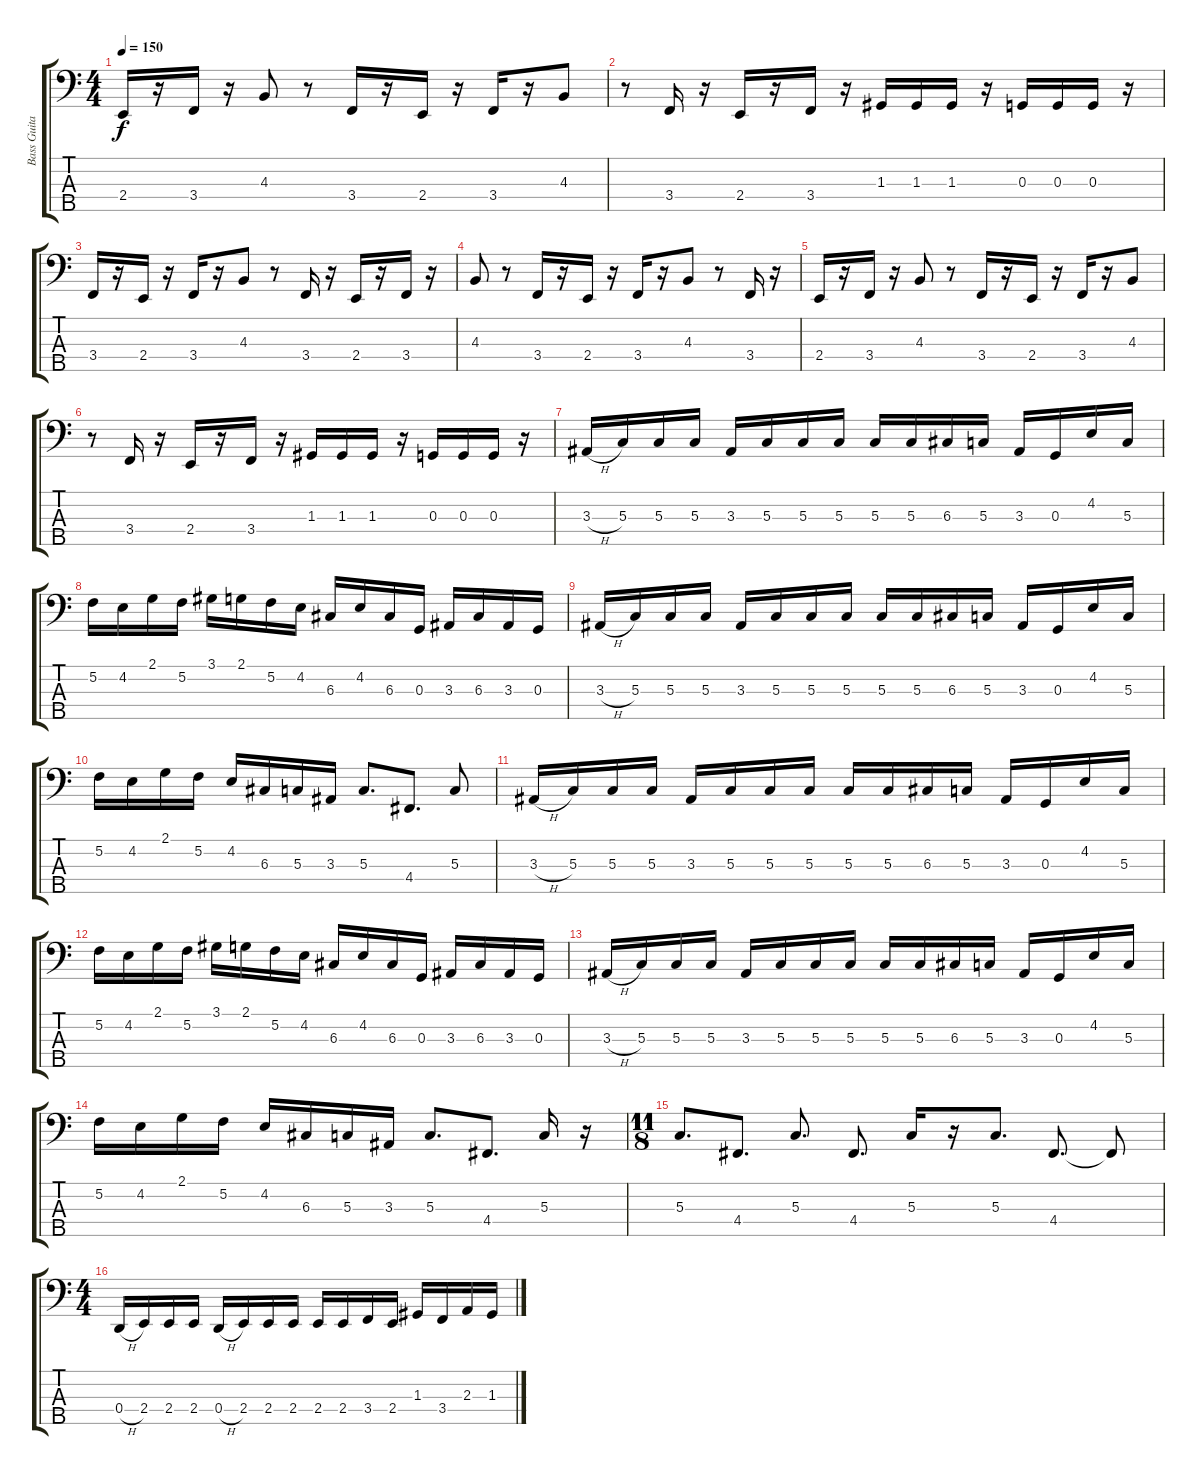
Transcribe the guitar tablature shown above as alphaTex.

\track ("Bass Guitar" "Bass Guita") {instrument electricbasspick}
\staff {score tabs}
\tuning (F2 C2 G1 D1 A0) {hide}
\ts (4 4)
\tempo 150
\clef f4
\ks c
2.4.16{dy f} r.16 3.4.16 r.16 4.3.8 r.8 3.4.16 r.16 2.4.16 r.16 3.4.16 r.16 4.3.8 |
r.8 3.4.16 r.16 2.4.16 r.16 3.4.16 r.16 1.3.16 1.3.16 1.3.16 r.16 0.3.16 0.3.16 0.3.16 r.16 |
3.4.16 r.16 2.4.16 r.16 3.4.16 r.16 4.3.8 r.8 3.4.16 r.16 2.4.16 r.16 3.4.16 r.16 |
4.3.8 r.8 3.4.16 r.16 2.4.16 r.16 3.4.16 r.16 4.3.8 r.8 3.4.16 r.16 |
2.4.16 r.16 3.4.16 r.16 4.3.8 r.8 3.4.16 r.16 2.4.16 r.16 3.4.16 r.16 4.3.8 |
r.8 3.4.16 r.16 2.4.16 r.16 3.4.16 r.16 1.3.16 1.3.16 1.3.16 r.16 0.3.16 0.3.16 0.3.16 r.16 |
3.3{h}.16 5.3.16 5.3.16 5.3.16 3.3.16 5.3.16 5.3.16 5.3.16 5.3.16 5.3.16 6.3.16 5.3.16 3.3.16 0.3.16 4.2.16 5.3.16 |
5.2.16 4.2.16 2.1.16 5.2.16 3.1.16 2.1.16 5.2.16 4.2.16 6.3.16 4.2.16 6.3.16 0.3.16 3.3.16 6.3.16 3.3.16 0.3.16 |
3.3{h}.16 5.3.16 5.3.16 5.3.16 3.3.16 5.3.16 5.3.16 5.3.16 5.3.16 5.3.16 6.3.16 5.3.16 3.3.16 0.3.16 4.2.16 5.3.16 |
5.2.16 4.2.16 2.1.16 5.2.16 4.2.16 6.3.16 5.3.16 3.3.16 5.3.8{d} 4.4.8{d} 5.3.8 |
3.3{h}.16 5.3.16 5.3.16 5.3.16 3.3.16 5.3.16 5.3.16 5.3.16 5.3.16 5.3.16 6.3.16 5.3.16 3.3.16 0.3.16 4.2.16 5.3.16 |
5.2.16 4.2.16 2.1.16 5.2.16 3.1.16 2.1.16 5.2.16 4.2.16 6.3.16 4.2.16 6.3.16 0.3.16 3.3.16 6.3.16 3.3.16 0.3.16 |
3.3{h}.16 5.3.16 5.3.16 5.3.16 3.3.16 5.3.16 5.3.16 5.3.16 5.3.16 5.3.16 6.3.16 5.3.16 3.3.16 0.3.16 4.2.16 5.3.16 |
5.2.16 4.2.16 2.1.16 5.2.16 4.2.16 6.3.16 5.3.16 3.3.16 5.3.8{d} 4.4.8{d} 5.3.16 r.16 |
\ts (11 8)
5.3.8{d} 4.4.8{d} 5.3.8{d} 4.4.8{d} 5.3.16 r.16 5.3.8{d} 4.4.8{d} 4.4{t}.8 |
\ts (4 4)
0.4{h}.16 2.4.16 2.4.16 2.4.16 0.4{h}.16 2.4.16 2.4.16 2.4.16 2.4.16 2.4.16 3.4.16 2.4.16 1.3.16 3.4.16 2.3.16 1.3.16
